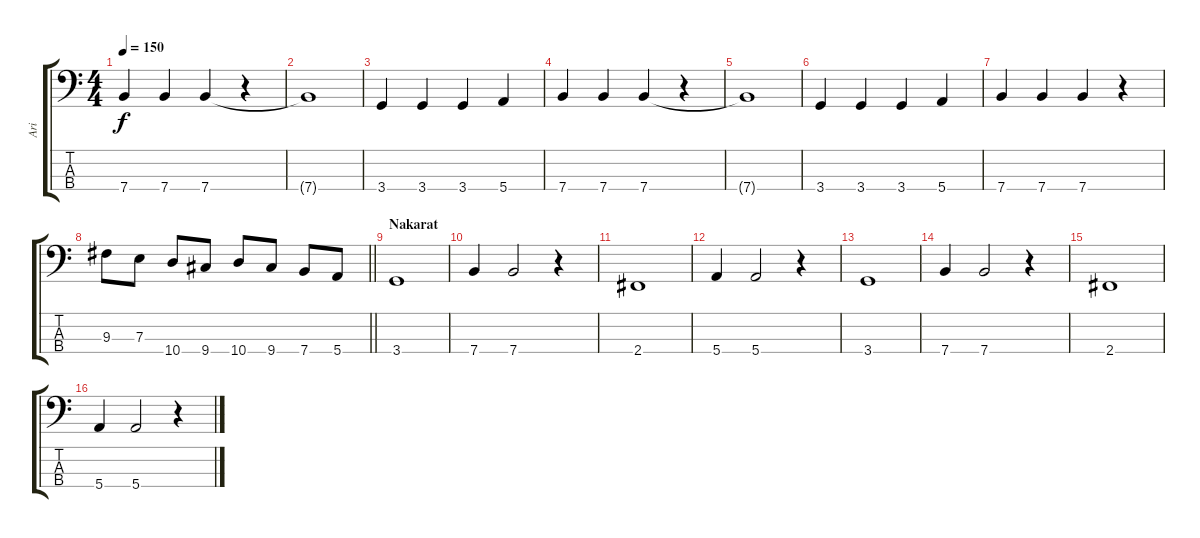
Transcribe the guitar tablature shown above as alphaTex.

\track ("Ari" "Ari") {instrument electricbassfinger}
\staff {score tabs}
\tuning (G2 D2 A1 E1) {hide}
\ts (4 4)
\tempo 150
\clef f4
\ks c
7.4.4{dy f} 7.4.4 7.4.4 r.4 |
7.4{t}.1 |
3.4.4 3.4.4 3.4.4 5.4.4 |
7.4.4 7.4.4 7.4.4 r.4 |
7.4{t}.1 |
3.4.4 3.4.4 3.4.4 5.4.4 |
7.4.4 7.4.4 7.4.4 r.4 |
\barLineRight lightlight
9.3.8 7.3.8 10.4.8 9.4.8 10.4.8 9.4.8 7.4.8 5.4.8 |
\section ("" "Nakarat")
3.4.1 |
7.4.4 7.4.2 r.4 |
2.4.1 |
5.4.4 5.4.2 r.4 |
3.4.1 |
7.4.4 7.4.2 r.4 |
2.4.1 |
5.4.4 5.4.2 r.4
